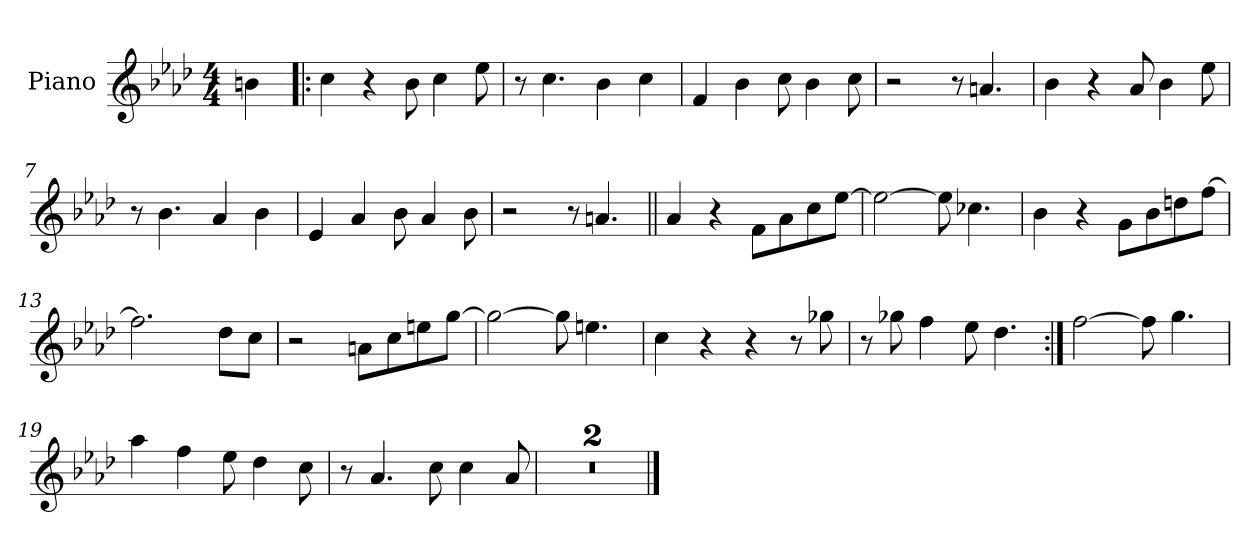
**kern
*part1
*staff1
*I"Piano
*I'Pno.
*clefG2
*k[b-e-a-d-]
*M4/4
=1
4bn\
=2!|:
4cc\
4r
8b-\
4cc\
8ee-\
=3
8r
4.cc\
4b-\
4cc\
=4
4f/
4b-\
8cc\
4b-\
8cc\
=5
2r
8r
4.an/
!!LO:LB:g=z
=6
4b-\
4r
8a-/
4b-\
8ee-\
=7
8r
4.b-\
4a-/
4b-\
=8
4e-/
4a-/
8b-\
4a-/
8b-\
=9
2r
8r
4.an/
!!LO:LB:g=z
=10||
4a-/
4r
8f\L
8a-\
8cc\
[8ee-\J
=11
2ee-\_
8ee-\]
4.cc-X\
=12
4b-\
4r
8g\L
8b-\
8ddn\
[8ff\J
=13
2.ff\]
8dd-\L
8cc\J
!!LO:LB:g=z
=14
2r
8an\L
8cc\
8een\
[8gg\J
=15
2gg\_
8gg\]
4.een\
=16
4cc\
4r
4r
8r
8gg-X\
=17
8r
8gg-X\
4ff\
8ee-\
4.dd-\
!!LO:LB:g=z
=18:|!
[2ff\
8ff\]
4.gg\
=19
4aa-\
4ff\
8ee-\
4dd-\
8cc\
=20
8r
4.a-/
8cc\
4cc\
8a-/
=21
1r
=22
1r
==
*-
